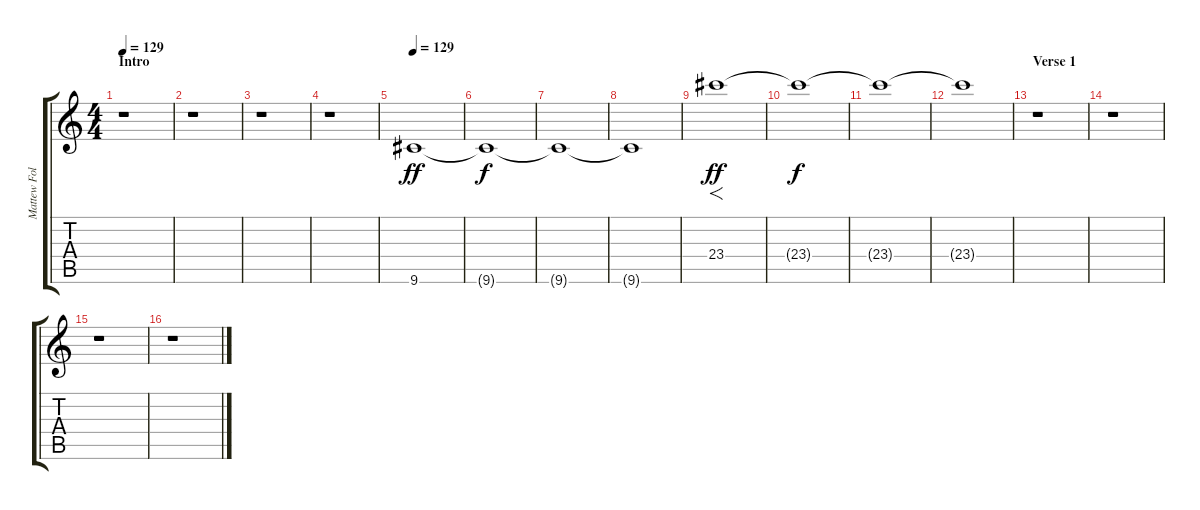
\track ("Mattew Followill" "Mattew Fol") {instrument overdrivenguitar}
\staff {score tabs}
\tuning (E4 B3 G3 D3 A2 E2) {hide}
\ts (4 4)
\section ("" "Intro")
\tempo 129
\tempo 123
\tempo 129
\clef g2
\ks c
r.1{dy ff instrument overdrivenguitar} |
r.1 |
r.1 |
r.1 |
\section ("" "")
\tempo 129
9.6.1{volume 4 instrument overdrivenguitar} |
9.6{t}.1{dy f} |
9.6{t}.1 |
9.6{t}.1 |
23.4.1{f dy ff volume 8 balance 16 instrument overdrivenguitar} |
23.4{t}.1{dy f} |
23.4{t}.1{volume 5 balance 16 instrument overdrivenguitar} |
23.4{t}.1 |
\section ("" "Verse 1")
r.1 |
r.1 |
r.1 |
r.1
